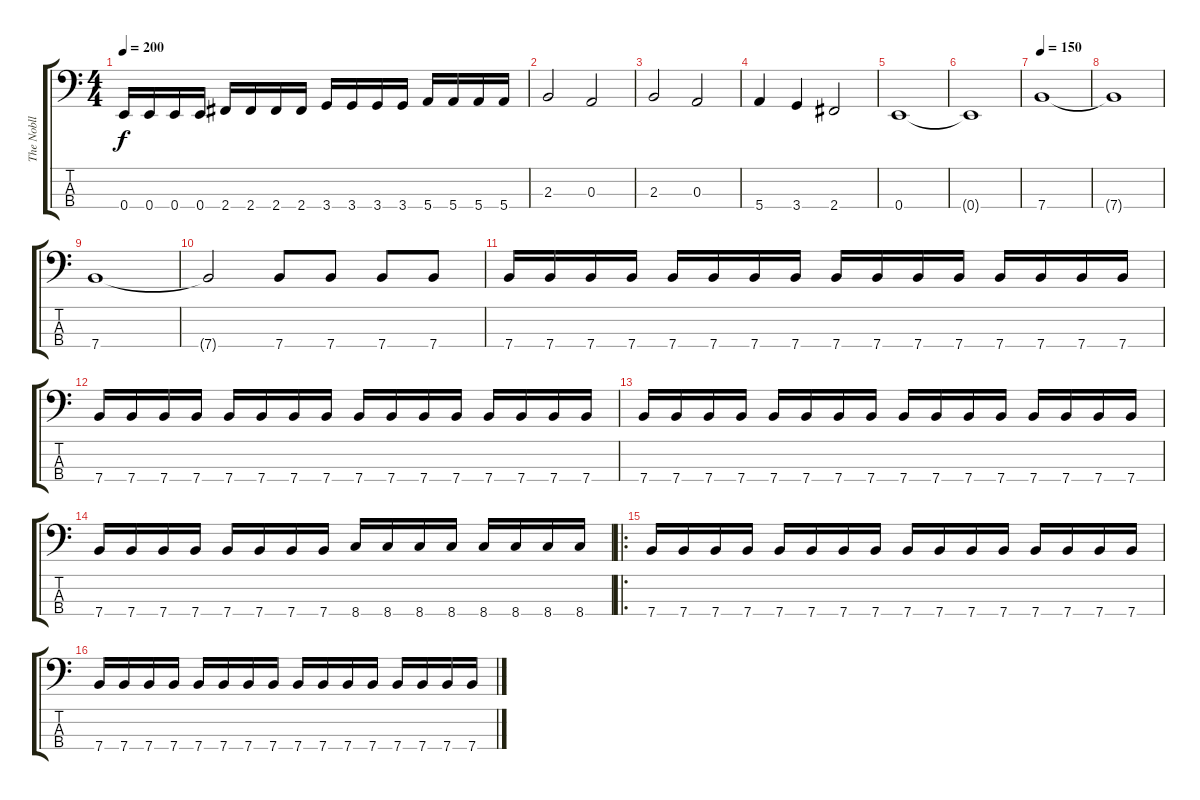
\track ("The Nobll" "The Nobll") {instrument electricbassfinger}
\staff {score tabs}
\tuning (G2 D2 A1 E1) {hide}
\ts (4 4)
\tempo 200
\clef f4
\ks c
0.4.16{dy f} 0.4.16 0.4.16 0.4.16 2.4.16 2.4.16 2.4.16 2.4.16 3.4.16 3.4.16 3.4.16 3.4.16 5.4.16 5.4.16 5.4.16 5.4.16 |
2.3.2 0.3.2 |
2.3.2 0.3.2 |
5.4.4 3.4.4 2.4.2 |
0.4.1 |
0.4{t}.1 |
\tempo 150
7.4.1 |
7.4{t}.1 |
7.4.1 |
7.4{t}.2 7.4.8 7.4.8 7.4.8 7.4.8 |
7.4.16 7.4.16 7.4.16 7.4.16 7.4.16 7.4.16 7.4.16 7.4.16 7.4.16 7.4.16 7.4.16 7.4.16 7.4.16 7.4.16 7.4.16 7.4.16 |
7.4.16 7.4.16 7.4.16 7.4.16 7.4.16 7.4.16 7.4.16 7.4.16 7.4.16 7.4.16 7.4.16 7.4.16 7.4.16 7.4.16 7.4.16 7.4.16 |
7.4.16 7.4.16 7.4.16 7.4.16 7.4.16 7.4.16 7.4.16 7.4.16 7.4.16 7.4.16 7.4.16 7.4.16 7.4.16 7.4.16 7.4.16 7.4.16 |
7.4.16 7.4.16 7.4.16 7.4.16 7.4.16 7.4.16 7.4.16 7.4.16 8.4.16 8.4.16 8.4.16 8.4.16 8.4.16 8.4.16 8.4.16 8.4.16 |
\ro
7.4.16 7.4.16 7.4.16 7.4.16 7.4.16 7.4.16 7.4.16 7.4.16 7.4.16 7.4.16 7.4.16 7.4.16 7.4.16 7.4.16 7.4.16 7.4.16 |
7.4.16 7.4.16 7.4.16 7.4.16 7.4.16 7.4.16 7.4.16 7.4.16 7.4.16 7.4.16 7.4.16 7.4.16 7.4.16 7.4.16 7.4.16 7.4.16
